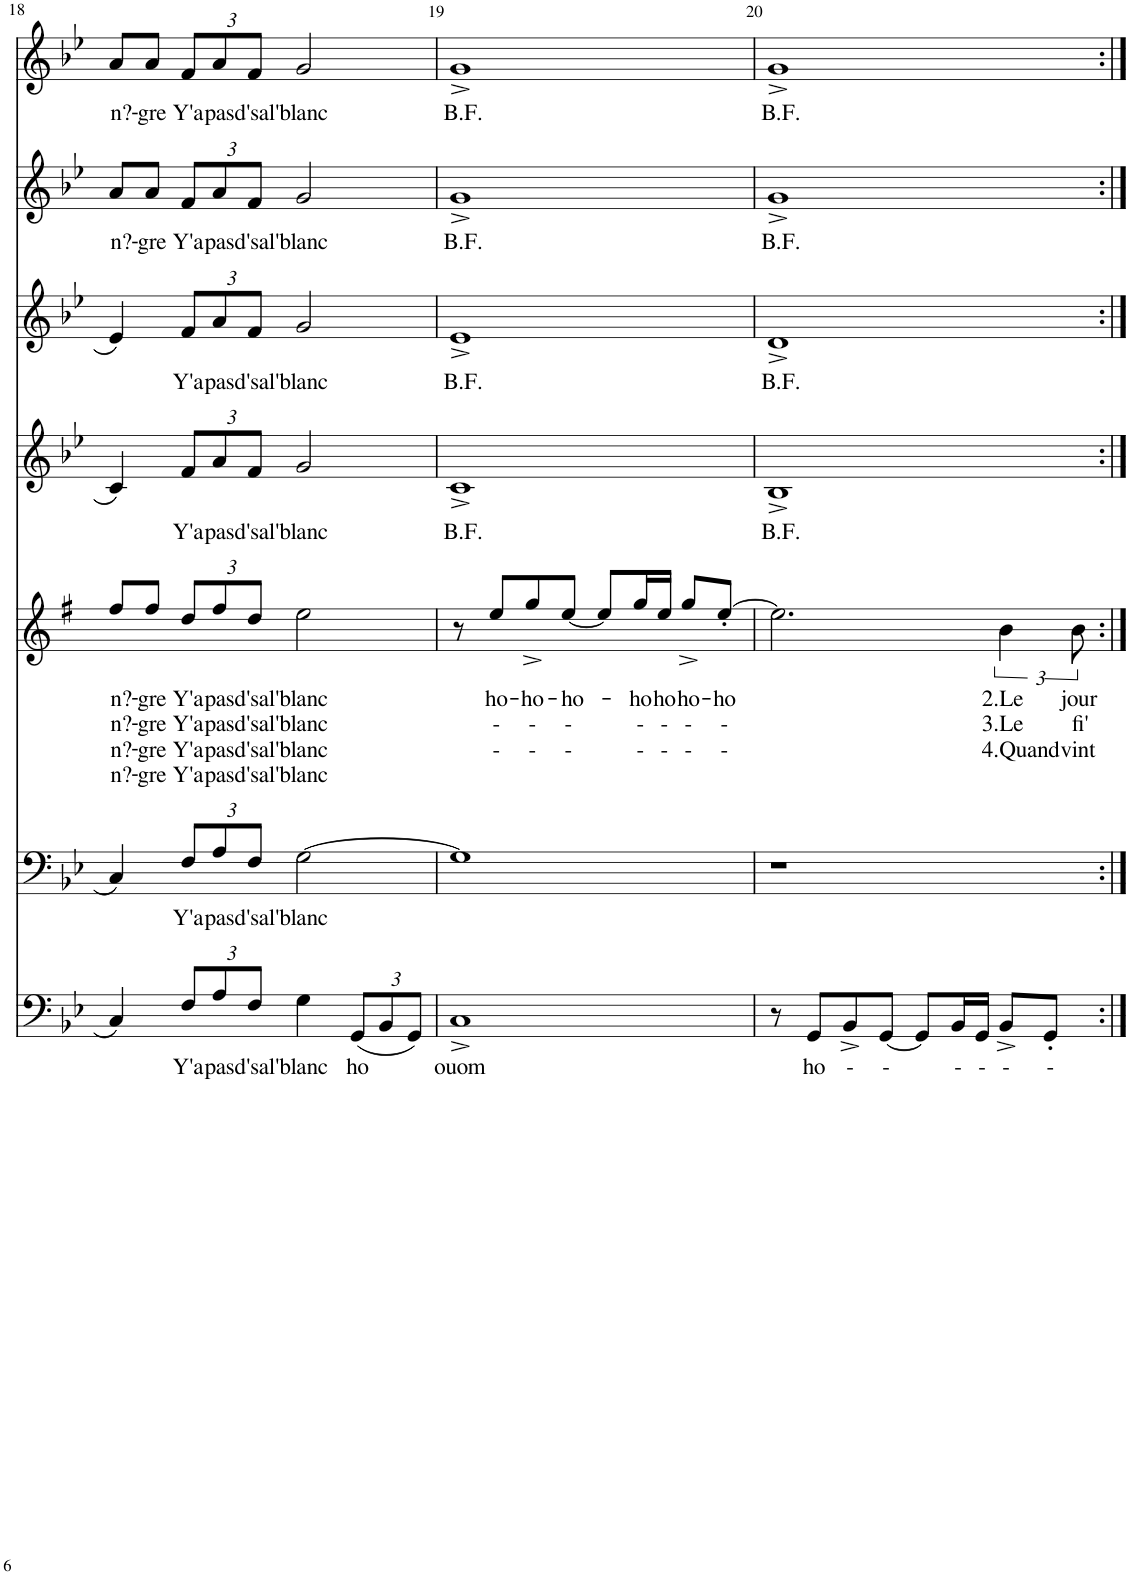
**kern	**text	**kern	**text	**kern	**text	**text	**text	**text	**kern	**text	**kern	**text	**kern	**text	**kern	**text
*part7	*part7	*part6	*part6	*part5	*part5	*part5	*part5	*part5	*part4	*part4	*part3	*part3	*part2	*part2	*part1	*part1
*staff7	*staff7	*staff6	*staff6	*staff5	*staff5	*staff5	*staff5	*staff5	*staff4	*staff4	*staff3	*staff3	*staff2	*staff2	*staff1	*staff1
*I"Bas	*	*I"Bar.	*	*I"T.	*	*	*	*	*I"A2.	*	*I"A1.	*	*I"S2.	*	*I"S1.	*
!!LO:PB:g=z
*clefF4	*	*clefF4	*	*clefG2	*	*	*	*	*clefG2	*	*clefG2	*	*clefG2	*	*clefG2	*
*	*	*Trd1c2	*	*Trd5c9	*	*	*	*	*	*	*	*	*	*	*	*
*k[b-e-]	*	*k[b-e-]	*	*k[f#]	*	*	*	*	*k[b-e-]	*	*k[b-e-]	*	*k[b-e-]	*	*k[b-e-]	*
*M4/4	*	*M4/4	*	*M4/4	*	*	*	*	*M4/4	*	*M4/4	*	*M4/4	*	*M4/4	*
*met(c)	*	*met(c)	*	*met(c)	*	*	*	*	*met(c)	*	*met(c)	*	*met(c)	*	*met(c)	*
=18	=18	=18	=18	=18	=18	=18	=18	=18	=18	=18	=18	=18	=18	=18	=18	=18
!	!	!	!	!	!LO:LY:b	!LO:LY:b	!LO:LY:b	!LO:LY:b	!	!	!	!	!	!LO:LY:b	!	!LO:LY:b
4C/	.	4C/	.	8ff#/L	n?-	n?-	n?-	n?-	4c/	.	4e-/	.	8a/L	n?-	8a/L	n?-
!	!	!	!	!	!LO:LY:b	!LO:LY:b	!LO:LY:b	!LO:LY:b	!	!	!	!	!	!LO:LY:b	!	!LO:LY:b
.	.	.	.	8ff#/J	-gre	-gre	-gre	-gre	.	.	.	.	8a/J	-gre	8a/J	-gre
*Xbrackettup	*	*	*	*	*	*	*	*	*	*	*	*	*	*	*	*
!	!LO:LY:b	!	!	!	!	!	!	!	!	!	!	!	!	!	!	!
*	*	*Xbrackettup	*	*	*	*	*	*	*	*	*	*	*	*	*	*
!	!	!	!LO:LY:b	!	!	!	!	!	!	!	!	!	!	!	!	!
*	*	*	*	*Xbrackettup	*	*	*	*	*	*	*	*	*	*	*	*
!	!	!	!	!	!LO:LY:b	!LO:LY:b	!LO:LY:b	!LO:LY:b	!	!	!	!	!	!	!	!
*	*	*	*	*	*	*	*	*	*Xbrackettup	*	*	*	*	*	*	*
!	!	!	!	!	!	!	!	!	!	!LO:LY:b	!	!	!	!	!	!
*	*	*	*	*	*	*	*	*	*	*	*Xbrackettup	*	*	*	*	*
!	!	!	!	!	!	!	!	!	!	!	!	!LO:LY:b	!	!	!	!
*	*	*	*	*	*	*	*	*	*	*	*	*	*Xbrackettup	*	*	*
!	!	!	!	!	!	!	!	!	!	!	!	!	!	!LO:LY:b	!	!
*	*	*	*	*	*	*	*	*	*	*	*	*	*	*	*Xbrackettup	*
!	!	!	!	!	!	!	!	!	!	!	!	!	!	!	!	!LO:LY:b
12F/L	Y'a	12F/L	Y'a	12dd/L	Y'a	Y'a	Y'a	Y'a	12f/L	Y'a	12f/L	Y'a	12f/L	Y'a	12f/L	Y'a
!	!LO:LY:b	!	!LO:LY:b	!	!LO:LY:b	!LO:LY:b	!LO:LY:b	!LO:LY:b	!	!LO:LY:b	!	!LO:LY:b	!	!LO:LY:b	!	!LO:LY:b
12A/	pas	12A/	pas	12ff#/	pas	pas	pas	pas	12a/	pas	12a/	pas	12a/	pas	12a/	pas
!	!LO:LY:b	!	!LO:LY:b	!	!LO:LY:b	!LO:LY:b	!LO:LY:b	!LO:LY:b	!	!LO:LY:b	!	!LO:LY:b	!	!LO:LY:b	!	!LO:LY:b
12F/J	d'sal'	12F/J	d'sal'	12dd/J	d'sal'	d'sal'	d'sal'	d'sal'	12f/J	d'sal'	12f/J	d'sal'	12f/J	d'sal'	12f/J	d'sal'
!	!LO:LY:b	!	!LO:LY:b	!	!LO:LY:b	!LO:LY:b	!LO:LY:b	!LO:LY:b	!	!LO:LY:b	!	!LO:LY:b	!	!LO:LY:b	!	!LO:LY:b
4G\	blanc	[2G\	blanc	2ee\	blanc	blanc	blanc	blanc	2g/	blanc	2g/	blanc	2g/	blanc	2g/	blanc
!	!LO:LY:b	!	!	!	!	!	!	!	!	!	!	!	!	!	!	!
(12GG/L	ho	.	.	.	.	.	.	.	.	.	.	.	.	.	.	.
12BB-/	.	.	.	.	.	.	.	.	.	.	.	.	.	.	.	.
12GG/J)	.	.	.	.	.	.	.	.	.	.	.	.	.	.	.	.
=19	=19	=19	=19	=19	=19	=19	=19	=19	=19	=19	=19	=19	=19	=19	=19	=19
!	!LO:LY:b	!	!	!	!	!	!	!	!	!LO:LY:b	!	!LO:LY:b	!	!LO:LY:b	!	!LO:LY:b
1C^	ouom	1G]	.	8r	.	.	.	.	1c^	B.F.	1e-^	B.F.	1g^	B.F.	1g^	B.F.
!	!	!	!	!	!LO:LY:b	!LO:LY:b	!LO:LY:b	!	!	!	!	!	!	!	!	!
.	.	.	.	8ee/L	ho-	-	-	.	.	.	.	.	.	.	.	.
!	!	!	!	!	!LO:LY:b	!LO:LY:b	!LO:LY:b	!	!	!	!	!	!	!	!	!
.	.	.	.	8gg^/	-ho-	-	-	.	.	.	.	.	.	.	.	.
!	!	!	!	!	!LO:LY:b	!LO:LY:b	!LO:LY:b	!	!	!	!	!	!	!	!	!
.	.	.	.	[8ee/J	-ho-	-	-	.	.	.	.	.	.	.	.	.
.	.	.	.	8ee/L]	.	.	.	.	.	.	.	.	.	.	.	.
!	!	!	!	!	!LO:LY:b	!LO:LY:b	!LO:LY:b	!	!	!	!	!	!	!	!	!
.	.	.	.	16gg/L	-ho-	-	-	.	.	.	.	.	.	.	.	.
!	!	!	!	!	!LO:LY:b	!LO:LY:b	!LO:LY:b	!	!	!	!	!	!	!	!	!
.	.	.	.	16ee/JJ	-ho-	-	-	.	.	.	.	.	.	.	.	.
!	!	!	!	!	!LO:LY:b	!LO:LY:b	!LO:LY:b	!	!	!	!	!	!	!	!	!
.	.	.	.	8gg^/L	-ho-	-	-	.	.	.	.	.	.	.	.	.
!	!	!	!	!	!LO:LY:b	!LO:LY:b	!LO:LY:b	!	!	!	!	!	!	!	!	!
.	.	.	.	[8ee'/J	-ho	-	-	.	.	.	.	.	.	.	.	.
=20	=20	=20	=20	=20	=20	=20	=20	=20	=20	=20	=20	=20	=20	=20	=20	=20
!	!	!	!	!	!	!	!	!	!	!LO:LY:b	!	!LO:LY:b	!	!LO:LY:b	!	!LO:LY:b
8r	.	1r	.	2.ee\]	.	.	.	.	1B-^	B.F.	1d^	B.F.	1g^	B.F.	1g^	B.F.
!	!LO:LY:b	!	!	!	!	!	!	!	!	!	!	!	!	!	!	!
8GG/L	ho	.	.	.	.	.	.	.	.	.	.	.	.	.	.	.
!	!LO:LY:b	!	!	!	!	!	!	!	!	!	!	!	!	!	!	!
8BB-^/	-	.	.	.	.	.	.	.	.	.	.	.	.	.	.	.
!	!LO:LY:b	!	!	!	!	!	!	!	!	!	!	!	!	!	!	!
[8GG/J	-	.	.	.	.	.	.	.	.	.	.	.	.	.	.	.
8GG/L]	.	.	.	.	.	.	.	.	.	.	.	.	.	.	.	.
!	!LO:LY:b	!	!	!	!	!	!	!	!	!	!	!	!	!	!	!
16BB-/L	-	.	.	.	.	.	.	.	.	.	.	.	.	.	.	.
!	!LO:LY:b	!	!	!	!	!	!	!	!	!	!	!	!	!	!	!
16GG/JJ	-	.	.	.	.	.	.	.	.	.	.	.	.	.	.	.
!	!LO:LY:b	!	!	!	!	!	!	!	!	!	!	!	!	!	!	!
*	*	*	*	*brackettup	*	*	*	*	*	*	*	*	*	*	*	*
!	!	!	!	!	!LO:LY:b	!LO:LY:b	!LO:LY:b	!	!	!	!	!	!	!	!	!
8BB-^/L	-	.	.	6b\	2.Le	3.Le	4.Quand	.	.	.	.	.	.	.	.	.
!	!LO:LY:b	!	!	!	!	!	!	!	!	!	!	!	!	!	!	!
8GG'/J	-	.	.	.	.	.	.	.	.	.	.	.	.	.	.	.
!	!	!	!	!	!LO:LY:b	!LO:LY:b	!LO:LY:b	!	!	!	!	!	!	!	!	!
.	.	.	.	12b\	jour	fi'	vint	.	.	.	.	.	.	.	.	.
=:|!	=:|!	=:|!	=:|!	=:|!	=:|!	=:|!	=:|!	=:|!	=:|!	=:|!	=:|!	=:|!	=:|!	=:|!	=:|!	=:|!
*-	*-	*-	*-	*-	*-	*-	*-	*-	*-	*-	*-	*-	*-	*-	*-	*-
